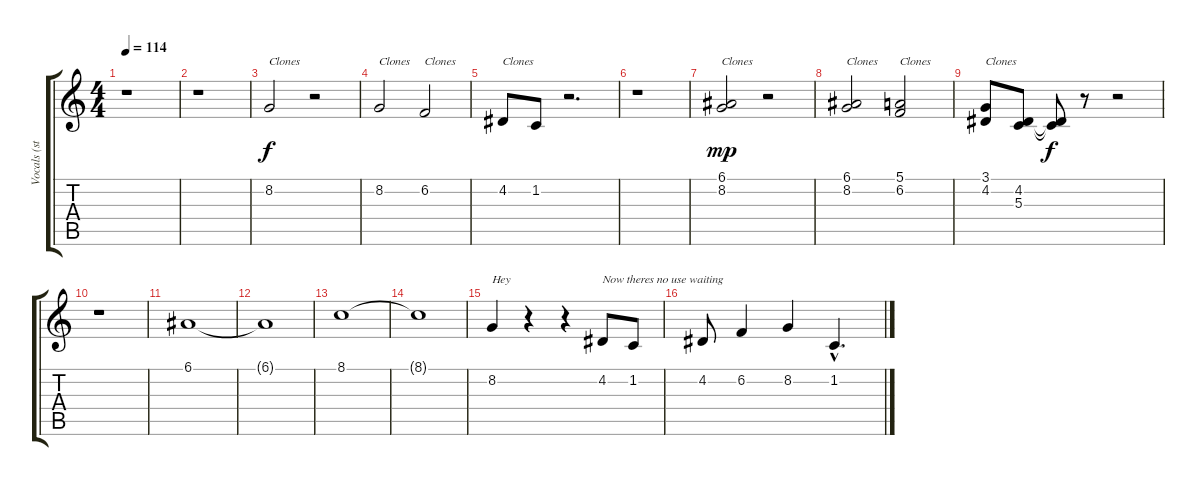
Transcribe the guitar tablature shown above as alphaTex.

\track ("Vocals (standard)" "Vocals (st") {instrument bassoon}
\staff {score tabs}
\tuning (E4 B3 G3 D3 A2 E2) {hide}
\ts (4 4)
\tempo 114
\clef g2
\ks c
r.1{dy f} |
r.1 |
8.2.2{txt "Clones"} r.2 |
8.2.2{txt "Clones"} 6.2.2{txt "Clones"} |
4.2.8{txt "Clones"} 1.2.8 r.2{d} |
r.1 |
(6.1 8.2).2{txt "Clones" dy mp} r.2 |
(6.1 8.2).2{txt "Clones"} (5.1 6.2).2{txt "Clones"} |
(3.1 4.2).8{txt "Clones"} (4.2 5.3).8 (4.2{t} 5.3{t}).8{dy f} r.8 r.2 |
r.1 |
6.1.1 |
6.1{t}.1 |
8.1.1 |
8.1{t}.1 |
8.2.4{txt "Hey"} r.4 r.4 4.2.8{txt "Now theres no use waiting"} 1.2.8 |
4.2.8 6.2.4 8.2.4 1.2{hac}.4{d}
